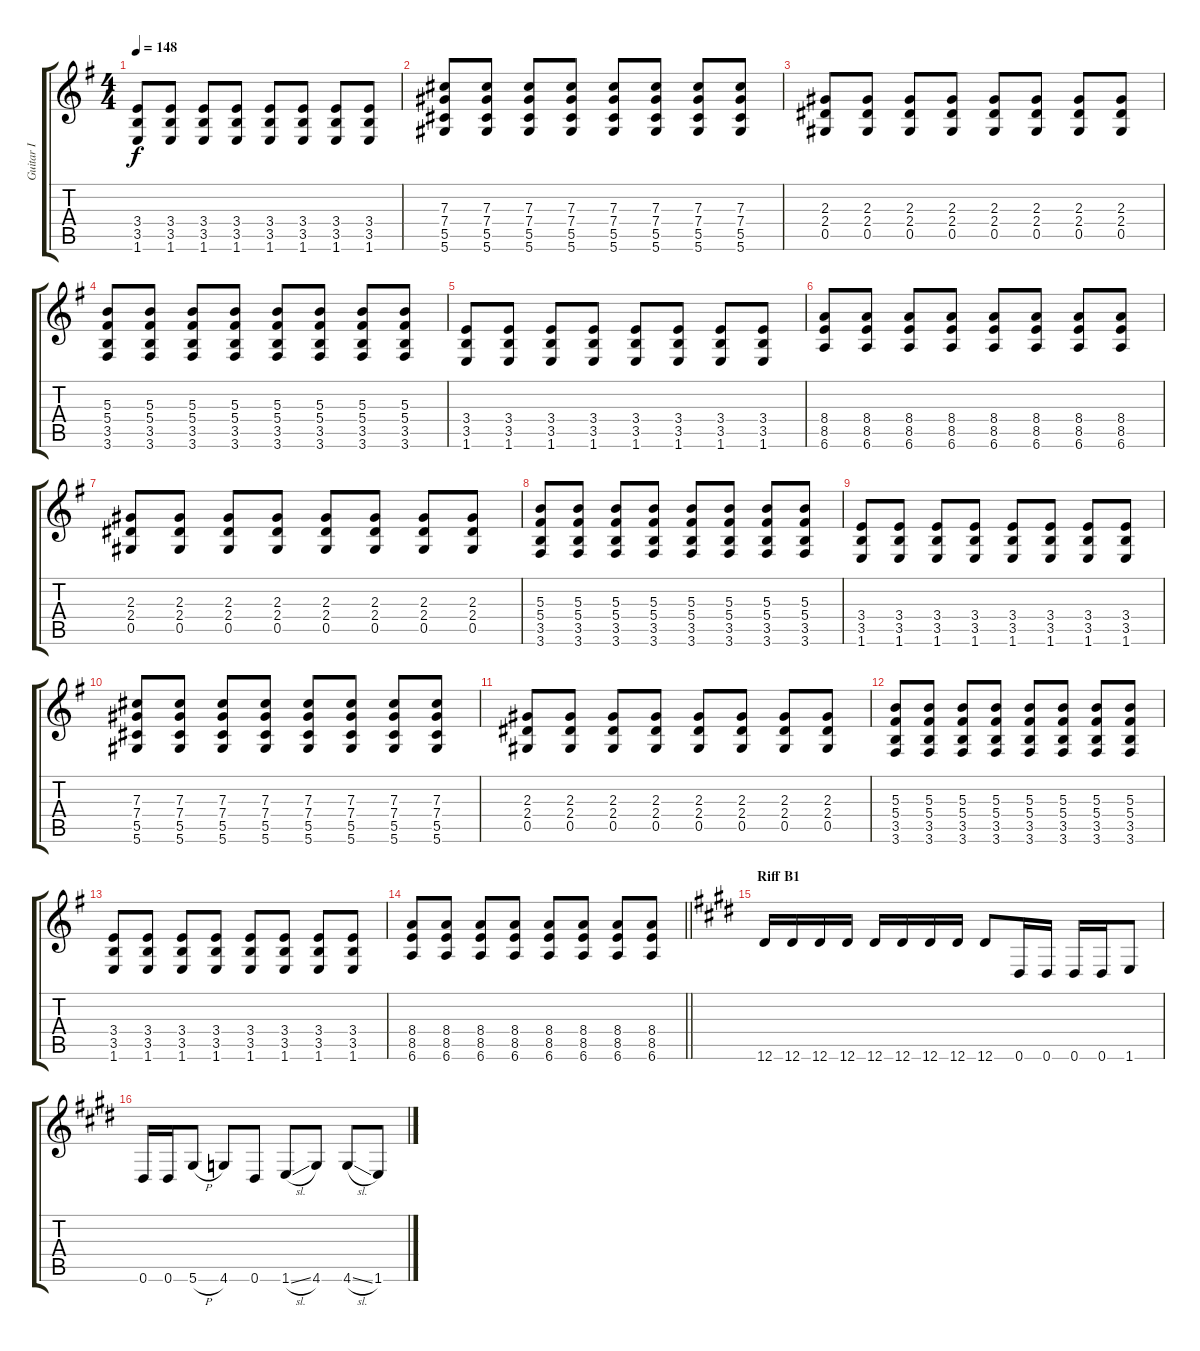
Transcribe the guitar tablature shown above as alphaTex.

\track ("Guitar I" "Guitar I") {instrument distortionguitar}
\staff {score tabs}
\tuning (Eb4 Bb3 Gb3 Db3 Ab2 Eb2) {hide}
\ts (4 4)
\tempo 148
\clef g2
\ks eminor
(3.4 3.5 1.6).8{dy f} (3.4 3.5 1.6).8 (3.4 3.5 1.6).8 (3.4 3.5 1.6).8 (3.4 3.5 1.6).8 (3.4 3.5 1.6).8 (3.4 3.5 1.6).8 (3.4 3.5 1.6).8 |
(7.3 7.4 5.5 5.6).8 (7.3 7.4 5.5 5.6).8 (7.3 7.4 5.5 5.6).8 (7.3 7.4 5.5 5.6).8 (7.3 7.4 5.5 5.6).8 (7.3 7.4 5.5 5.6).8 (7.3 7.4 5.5 5.6).8 (7.3 7.4 5.5 5.6).8 |
(2.3 2.4 0.5).8 (2.3 2.4 0.5).8 (2.3 2.4 0.5).8 (2.3 2.4 0.5).8 (2.3 2.4 0.5).8 (2.3 2.4 0.5).8 (2.3 2.4 0.5).8 (2.3 2.4 0.5).8 |
(5.3 5.4 3.5 3.6).8 (5.3 5.4 3.5 3.6).8 (5.3 5.4 3.5 3.6).8 (5.3 5.4 3.5 3.6).8 (5.3 5.4 3.5 3.6).8 (5.3 5.4 3.5 3.6).8 (5.3 5.4 3.5 3.6).8 (5.3 5.4 3.5 3.6).8 |
(3.4 3.5 1.6).8 (3.4 3.5 1.6).8 (3.4 3.5 1.6).8 (3.4 3.5 1.6).8 (3.4 3.5 1.6).8 (3.4 3.5 1.6).8 (3.4 3.5 1.6).8 (3.4 3.5 1.6).8 |
(8.4 8.5 6.6).8 (8.4 8.5 6.6).8 (8.4 8.5 6.6).8 (8.4 8.5 6.6).8 (8.4 8.5 6.6).8 (8.4 8.5 6.6).8 (8.4 8.5 6.6).8 (8.4 8.5 6.6).8 |
(2.3 2.4 0.5).8 (2.3 2.4 0.5).8 (2.3 2.4 0.5).8 (2.3 2.4 0.5).8 (2.3 2.4 0.5).8 (2.3 2.4 0.5).8 (2.3 2.4 0.5).8 (2.3 2.4 0.5).8 |
(5.3 5.4 3.5 3.6).8 (5.3 5.4 3.5 3.6).8 (5.3 5.4 3.5 3.6).8 (5.3 5.4 3.5 3.6).8 (5.3 5.4 3.5 3.6).8 (5.3 5.4 3.5 3.6).8 (5.3 5.4 3.5 3.6).8 (5.3 5.4 3.5 3.6).8 |
(3.4 3.5 1.6).8 (3.4 3.5 1.6).8 (3.4 3.5 1.6).8 (3.4 3.5 1.6).8 (3.4 3.5 1.6).8 (3.4 3.5 1.6).8 (3.4 3.5 1.6).8 (3.4 3.5 1.6).8 |
(7.3 7.4 5.5 5.6).8 (7.3 7.4 5.5 5.6).8 (7.3 7.4 5.5 5.6).8 (7.3 7.4 5.5 5.6).8 (7.3 7.4 5.5 5.6).8 (7.3 7.4 5.5 5.6).8 (7.3 7.4 5.5 5.6).8 (7.3 7.4 5.5 5.6).8 |
(2.3 2.4 0.5).8 (2.3 2.4 0.5).8 (2.3 2.4 0.5).8 (2.3 2.4 0.5).8 (2.3 2.4 0.5).8 (2.3 2.4 0.5).8 (2.3 2.4 0.5).8 (2.3 2.4 0.5).8 |
(5.3 5.4 3.5 3.6).8 (5.3 5.4 3.5 3.6).8 (5.3 5.4 3.5 3.6).8 (5.3 5.4 3.5 3.6).8 (5.3 5.4 3.5 3.6).8 (5.3 5.4 3.5 3.6).8 (5.3 5.4 3.5 3.6).8 (5.3 5.4 3.5 3.6).8 |
(3.4 3.5 1.6).8 (3.4 3.5 1.6).8 (3.4 3.5 1.6).8 (3.4 3.5 1.6).8 (3.4 3.5 1.6).8 (3.4 3.5 1.6).8 (3.4 3.5 1.6).8 (3.4 3.5 1.6).8 |
\barLineRight lightlight
(8.4 8.5 6.6).8 (8.4 8.5 6.6).8 (8.4 8.5 6.6).8 (8.4 8.5 6.6).8 (8.4 8.5 6.6).8 (8.4 8.5 6.6).8 (8.4 8.5 6.6).8 (8.4 8.5 6.6).8 |
\section ("" "Riff B1")
\ks e
12.6.16 12.6.16 12.6.16 12.6.16 12.6.16 12.6.16 12.6.16 12.6.16 12.6.8 0.6.16 0.6.16 0.6.16 0.6.16 1.6.8 |
0.6.16 0.6.16 5.6{h}.8 4.6.8 0.6.8 1.6{sl}.8 4.6.8 4.6{sl}.8 1.6{ss}.8
